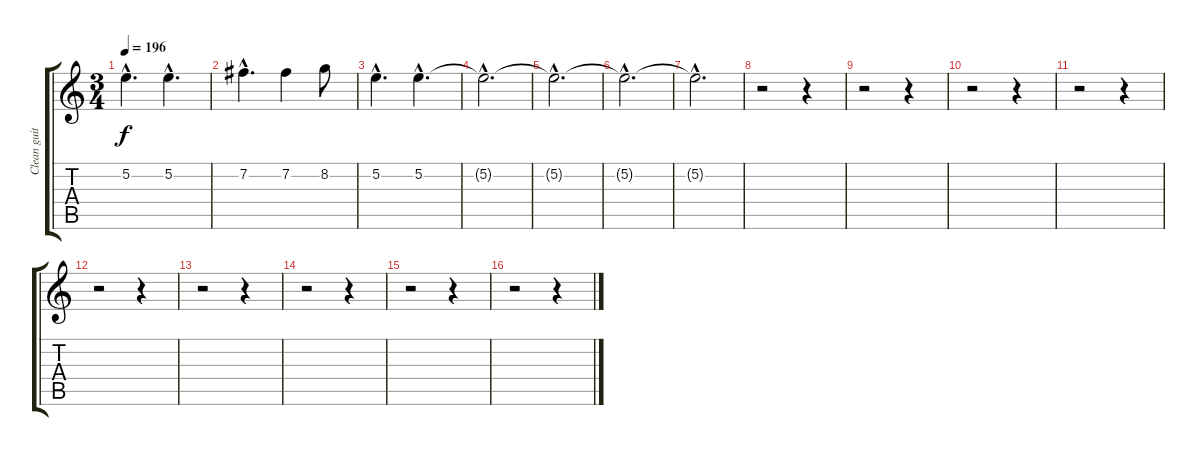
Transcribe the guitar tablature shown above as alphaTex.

\track ("Clean guitar" "Clean guit") {instrument acousticguitarsteel}
\staff {score tabs}
\tuning (E4 B3 G3 D3 A2 E2) {hide}
\ts (3 4)
\tempo 196
\clef g2
\ks c
5.2{hac}.4{d dy f} 5.2{hac}.4{d} |
7.2{hac}.4{d} 7.2.4 8.2.8 |
5.2{hac}.4{d} 5.2{hac}.4{d} |
5.2{hac t}.2{d} |
5.2{hac t}.2{d} |
5.2{hac t}.2{d volume 0} |
5.2{hac t}.2{d} |
r.2 r.4 |
r.2 r.4 |
r.2 r.4 |
r.2 r.4 |
r.2 r.4 |
r.2 r.4 |
r.2 r.4 |
r.2 r.4 |
r.2 r.4
